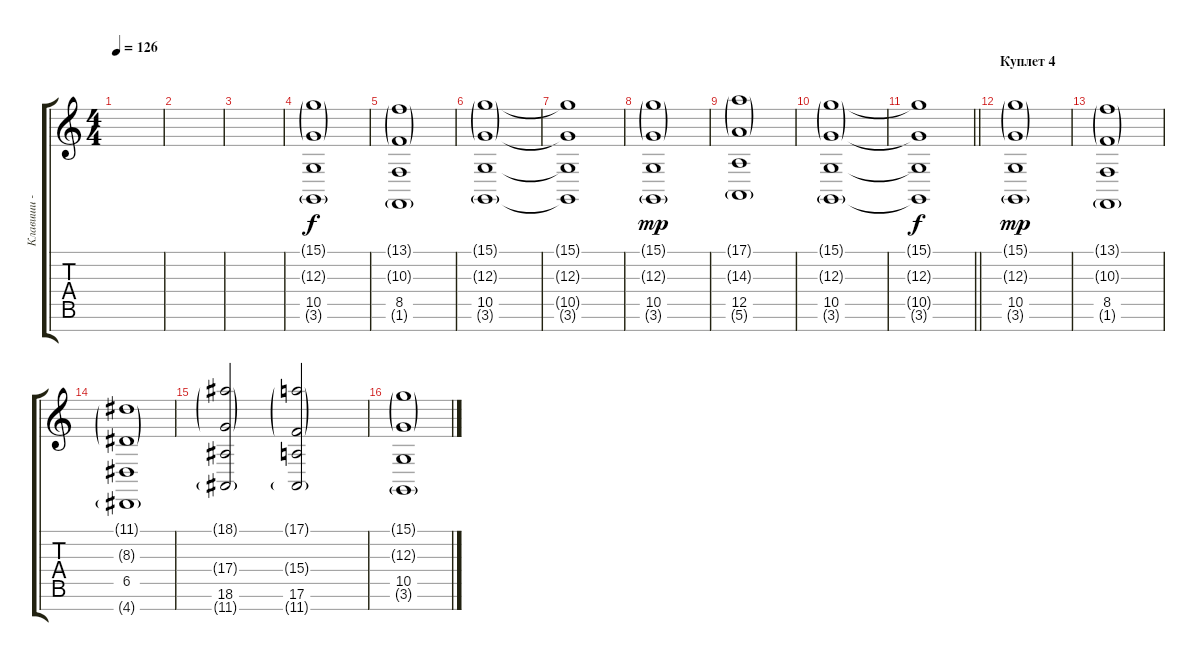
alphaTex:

\track ("Клавиши - фон" "Клавиши - ") {instrument stringensemble1}
\staff {score tabs}
\tuning (E4 B3 G3 D3 A2 E2 B1) {hide}
\ts (4 4)
\tempo 126
\clef g2
\ks c
|
|
|
(15.1{g} 12.3{g} 10.5 3.6{g}).1{volume 13 instrument stringensemble1} |
(13.1{g} 10.3{g} 8.5 1.6{g}).1 |
(15.1{g} 12.3{g} 10.5 3.6{g}).1 |
(15.1{t} 12.3{t} 10.5{t} 3.6{t}).1{dy f} |
(15.1{g} 12.3{g} 10.5 3.6{g}).1{dy mp} |
(17.1{g} 14.3{g} 12.5 5.6{g}).1 |
(15.1{g} 12.3{g} 10.5 3.6{g}).1 |
\barLineRight lightlight
(15.1{t} 12.3{t} 10.5{t} 3.6{t}).1{dy f} |
\section ("" "Куплет 4")
(15.1{g} 12.3{g} 10.5 3.6{g}).1{dy mp} |
(13.1{g} 10.3{g} 8.5 1.6{g}).1 |
(11.1{g} 8.3{g} 6.5 4.7{g}).1 |
(18.1{g} 17.4{g} 18.6 11.7{g}).2 (17.1{g} 15.4{g} 17.6 11.7{g}).2 |
(15.1{g} 12.3{g} 10.5 3.6{g}).1
